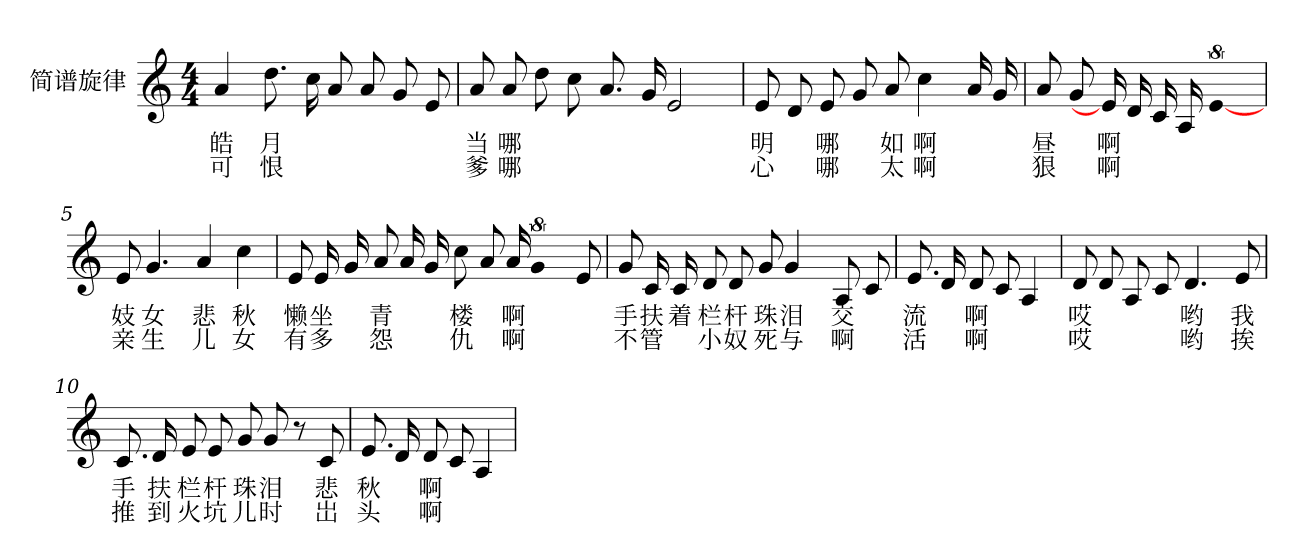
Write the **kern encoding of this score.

**kern	**text	**text
*part1	*part1	*part1
*staff1	*staff1	*staff1
*I"简谱旋律	*	*
*k[]	*	*
*M4/4	*	*
=1	=1	=1
4a	皓	可
8.dd	月	恨
16cc	.	.
8a	.	.
8a	.	.
8g	.	.
8e	.	.
=2	=2	=2
8a	当	爹
8a	哪	哪
8dd	.	.
8cc	.	.
8.a	.	.
16g	.	.
2e	.	.
=3	=3	=3
8e	明	心
8d	.	.
8e	哪	哪
8g	.	.
8a	如	太
4cc	啊	啊
16a	.	.
16g	.	.
=4	=4	=4
8a	昼	狠
8g	.	.
16e]	啊	啊
16d	.	.
16c	.	.
16A	.	.
!LO:N:vis=4	!	!
[16%5e	.	.
=5	=5	=5
8e	妓	亲
4.g	女	生
4a	悲	儿
4cc	秋	女
=6	=6	=6
8e	懒	有
16e	坐	多
16g	.	.
8a	青	怨
16a	.	.
16g	.	.
8cc	楼	仇
8a	.	.
16a	啊	啊
!LO:N:vis=4	!	!
16%5g	.	.
8e	.	.
=7	=7	=7
8g	手	不
16c	扶	管
16c	着	.
8d	栏	小
8d	杆	奴
8g	珠	死
!LO:N:vis=4	!	!
4.g	泪	与
8A	交	啊
8c	.	.
=8	=8	=8
8.e	流	活
16d	.	.
8d	啊	啊
8c	.	.
4A	.	.
=9	=9	=9
8d	哎	哎
8d	.	.
8A	.	.
8c	.	.
4.d	哟	哟
8e	我	挨
=10	=10	=10
8.c	手	推
16d	扶	到
8e	栏	火
8e	杆	坑
8g	珠	儿
8g	泪	时
8r	.	.
8c	悲	岀
=11	=11	=11
8.e	秋	头
16d	.	.
8d	啊	啊
8c	.	.
4A	.	.
=	=	=
*-	*-	*-
